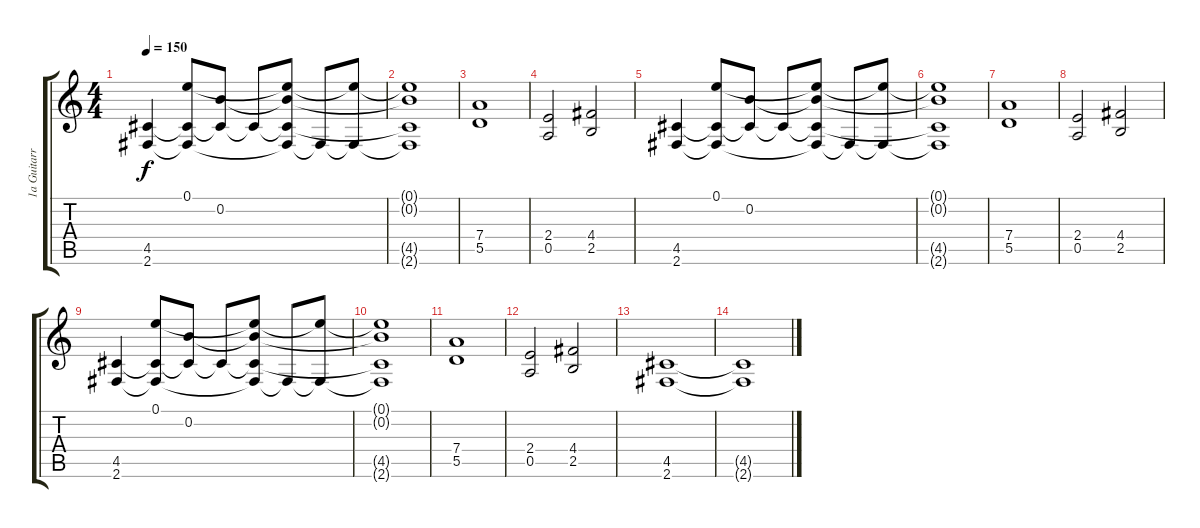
\track ("1a Guitarra" "1a Guitarr") {instrument distortionguitar}
\staff {score tabs}
\tuning (E4 B3 G3 D3 A2 E2) {hide}
\ts (4 4)
\tempo 150
\clef g2
\ks c
(4.5 2.6).4{dy f} (0.1 4.5{t} 2.6{t}).8 (0.2 4.5{t}).8 4.5{t}.8 (0.1{t} 0.2{t} 4.5{t} 2.6{t}).8 2.6{t}.8 (0.1{t} 2.6{t}).8 |
(0.1{t} 0.2{t} 4.5{t} 2.6{t}).1 |
(7.4 5.5).1 |
(2.4 0.5).2 (4.4 2.5).2 |
(4.5 2.6).4 (0.1 4.5{t} 2.6{t}).8 (0.2 4.5{t}).8 4.5{t}.8 (0.1{t} 0.2{t} 4.5{t} 2.6{t}).8 2.6{t}.8 (0.1{t} 2.6{t}).8 |
(0.1{t} 0.2{t} 4.5{t} 2.6{t}).1 |
(7.4 5.5).1 |
(2.4 0.5).2 (4.4 2.5).2 |
(4.5 2.6).4 (0.1 4.5{t} 2.6{t}).8 (0.2 4.5{t}).8 4.5{t}.8 (0.1{t} 0.2{t} 4.5{t} 2.6{t}).8 2.6{t}.8 (0.1{t} 2.6{t}).8 |
(0.1{t} 0.2{t} 4.5{t} 2.6{t}).1 |
(7.4 5.5).1 |
(2.4 0.5).2 (4.4 2.5).2 |
(4.5 2.6).1 |
(4.5{t} 2.6{t}).1
